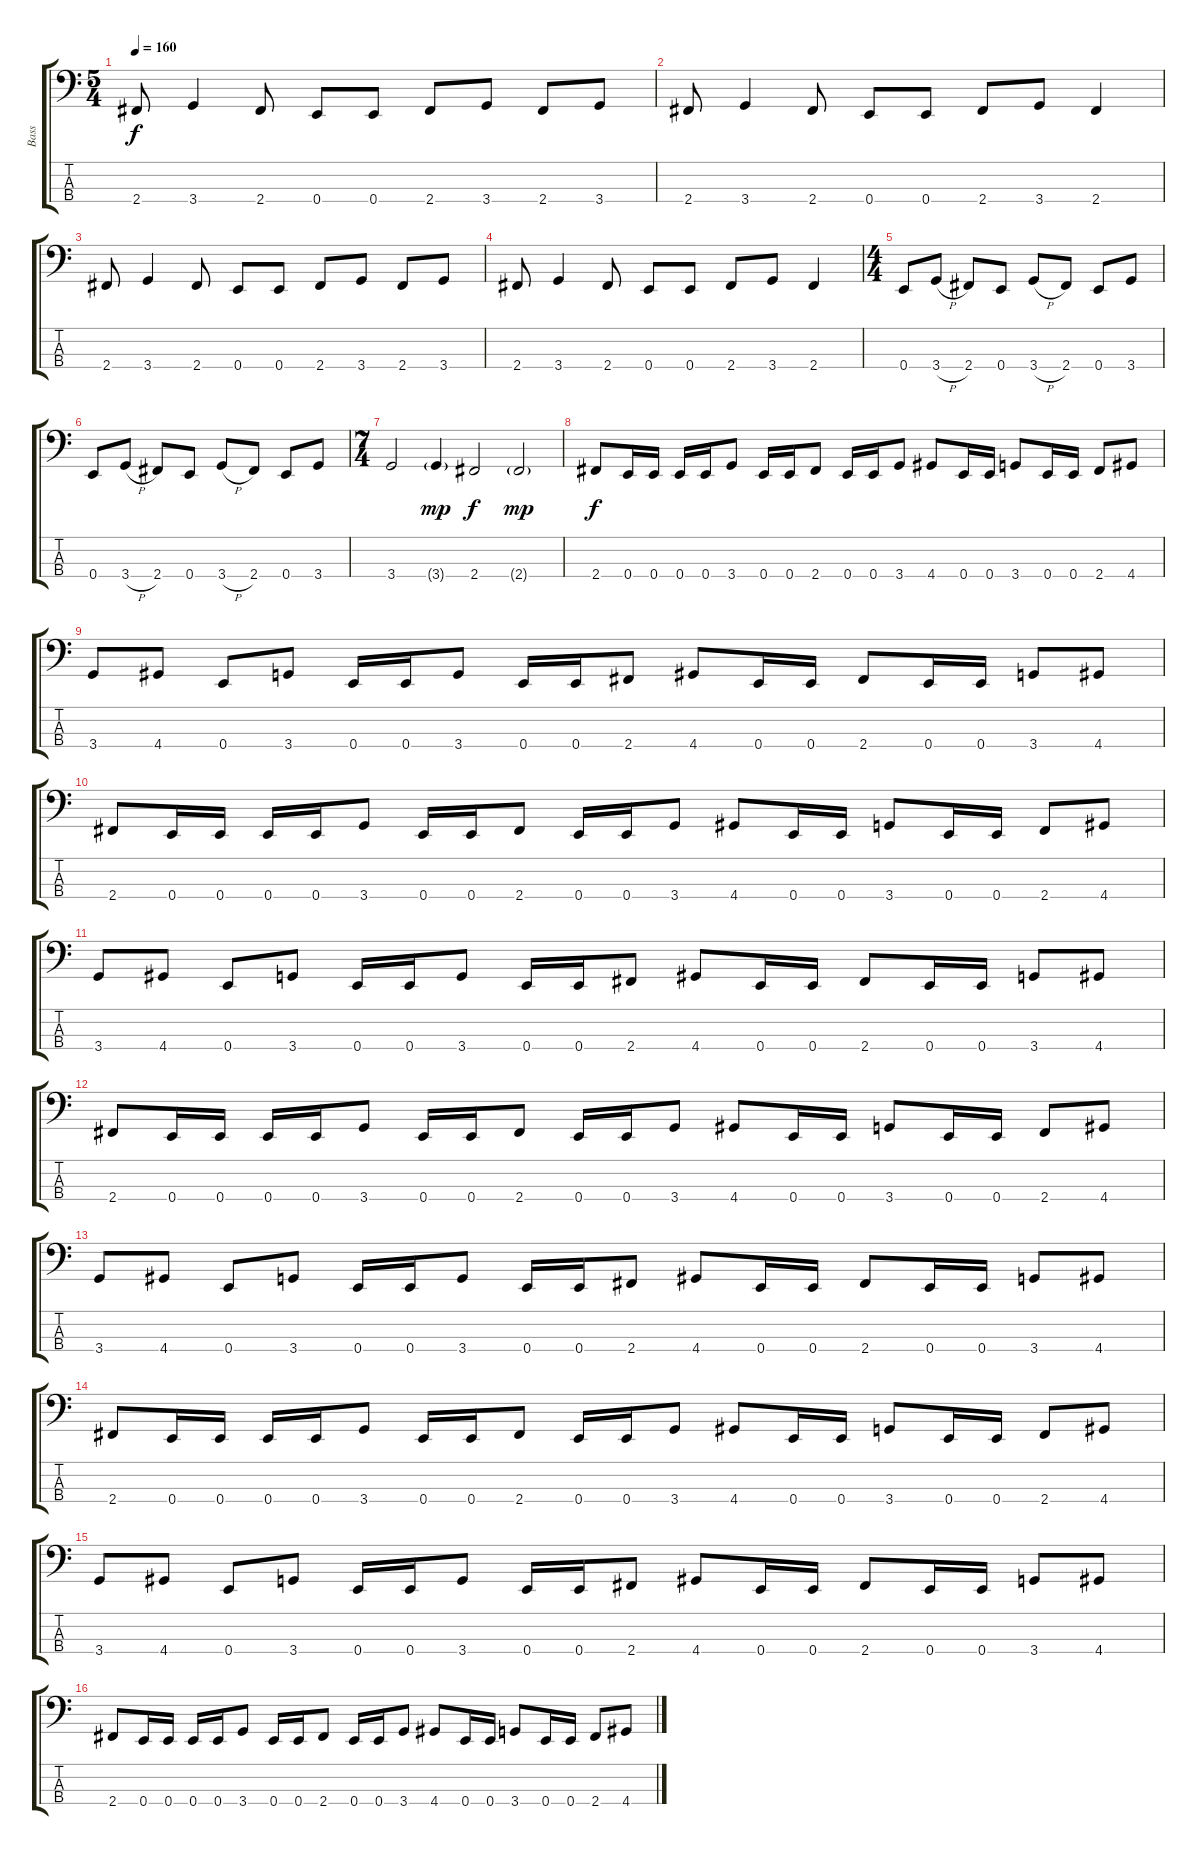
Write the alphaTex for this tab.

\track ("Bass" "Bass") {instrument electricbasspick}
\staff {score tabs}
\tuning (G2 D2 A1 E1) {hide}
\ts (5 4)
\tempo 160
\clef f4
\ks c
2.4.8{dy f} 3.4.4 2.4.8 0.4.8 0.4.8 2.4.8 3.4.8 2.4.8 3.4.8 |
2.4.8 3.4.4 2.4.8 0.4.8 0.4.8 2.4.8 3.4.8 2.4.4 |
2.4.8 3.4.4 2.4.8 0.4.8 0.4.8 2.4.8 3.4.8 2.4.8 3.4.8 |
2.4.8 3.4.4 2.4.8 0.4.8 0.4.8 2.4.8 3.4.8 2.4.4 |
\ts (4 4)
0.4.8 3.4{h}.8 2.4.8 0.4.8 3.4{h}.8 2.4.8 0.4.8 3.4.8 |
0.4.8 3.4{h}.8 2.4.8 0.4.8 3.4{h}.8 2.4.8 0.4.8 3.4.8 |
\ts (7 4)
3.4.2 3.4{g}.4{dy mp} 2.4.2{dy f} 2.4{g}.2{dy mp} |
2.4.8{dy f} 0.4.16 0.4.16 0.4.16 0.4.16 3.4.8 0.4.16 0.4.16 2.4.8 0.4.16 0.4.16 3.4.8 4.4.8 0.4.16 0.4.16 3.4.8 0.4.16 0.4.16 2.4.8 4.4.8 |
3.4.8 4.4.8 0.4.8 3.4.8 0.4.16 0.4.16 3.4.8 0.4.16 0.4.16 2.4.8 4.4.8 0.4.16 0.4.16 2.4.8 0.4.16 0.4.16 3.4.8 4.4.8 |
2.4.8 0.4.16 0.4.16 0.4.16 0.4.16 3.4.8 0.4.16 0.4.16 2.4.8 0.4.16 0.4.16 3.4.8 4.4.8 0.4.16 0.4.16 3.4.8 0.4.16 0.4.16 2.4.8 4.4.8 |
3.4.8 4.4.8 0.4.8 3.4.8 0.4.16 0.4.16 3.4.8 0.4.16 0.4.16 2.4.8 4.4.8 0.4.16 0.4.16 2.4.8 0.4.16 0.4.16 3.4.8 4.4.8 |
2.4.8 0.4.16 0.4.16 0.4.16 0.4.16 3.4.8 0.4.16 0.4.16 2.4.8 0.4.16 0.4.16 3.4.8 4.4.8 0.4.16 0.4.16 3.4.8 0.4.16 0.4.16 2.4.8 4.4.8 |
3.4.8 4.4.8 0.4.8 3.4.8 0.4.16 0.4.16 3.4.8 0.4.16 0.4.16 2.4.8 4.4.8 0.4.16 0.4.16 2.4.8 0.4.16 0.4.16 3.4.8 4.4.8 |
2.4.8 0.4.16 0.4.16 0.4.16 0.4.16 3.4.8 0.4.16 0.4.16 2.4.8 0.4.16 0.4.16 3.4.8 4.4.8 0.4.16 0.4.16 3.4.8 0.4.16 0.4.16 2.4.8 4.4.8 |
3.4.8 4.4.8 0.4.8 3.4.8 0.4.16 0.4.16 3.4.8 0.4.16 0.4.16 2.4.8 4.4.8 0.4.16 0.4.16 2.4.8 0.4.16 0.4.16 3.4.8 4.4.8 |
2.4.8 0.4.16 0.4.16 0.4.16 0.4.16 3.4.8 0.4.16 0.4.16 2.4.8 0.4.16 0.4.16 3.4.8 4.4.8 0.4.16 0.4.16 3.4.8 0.4.16 0.4.16 2.4.8 4.4.8
